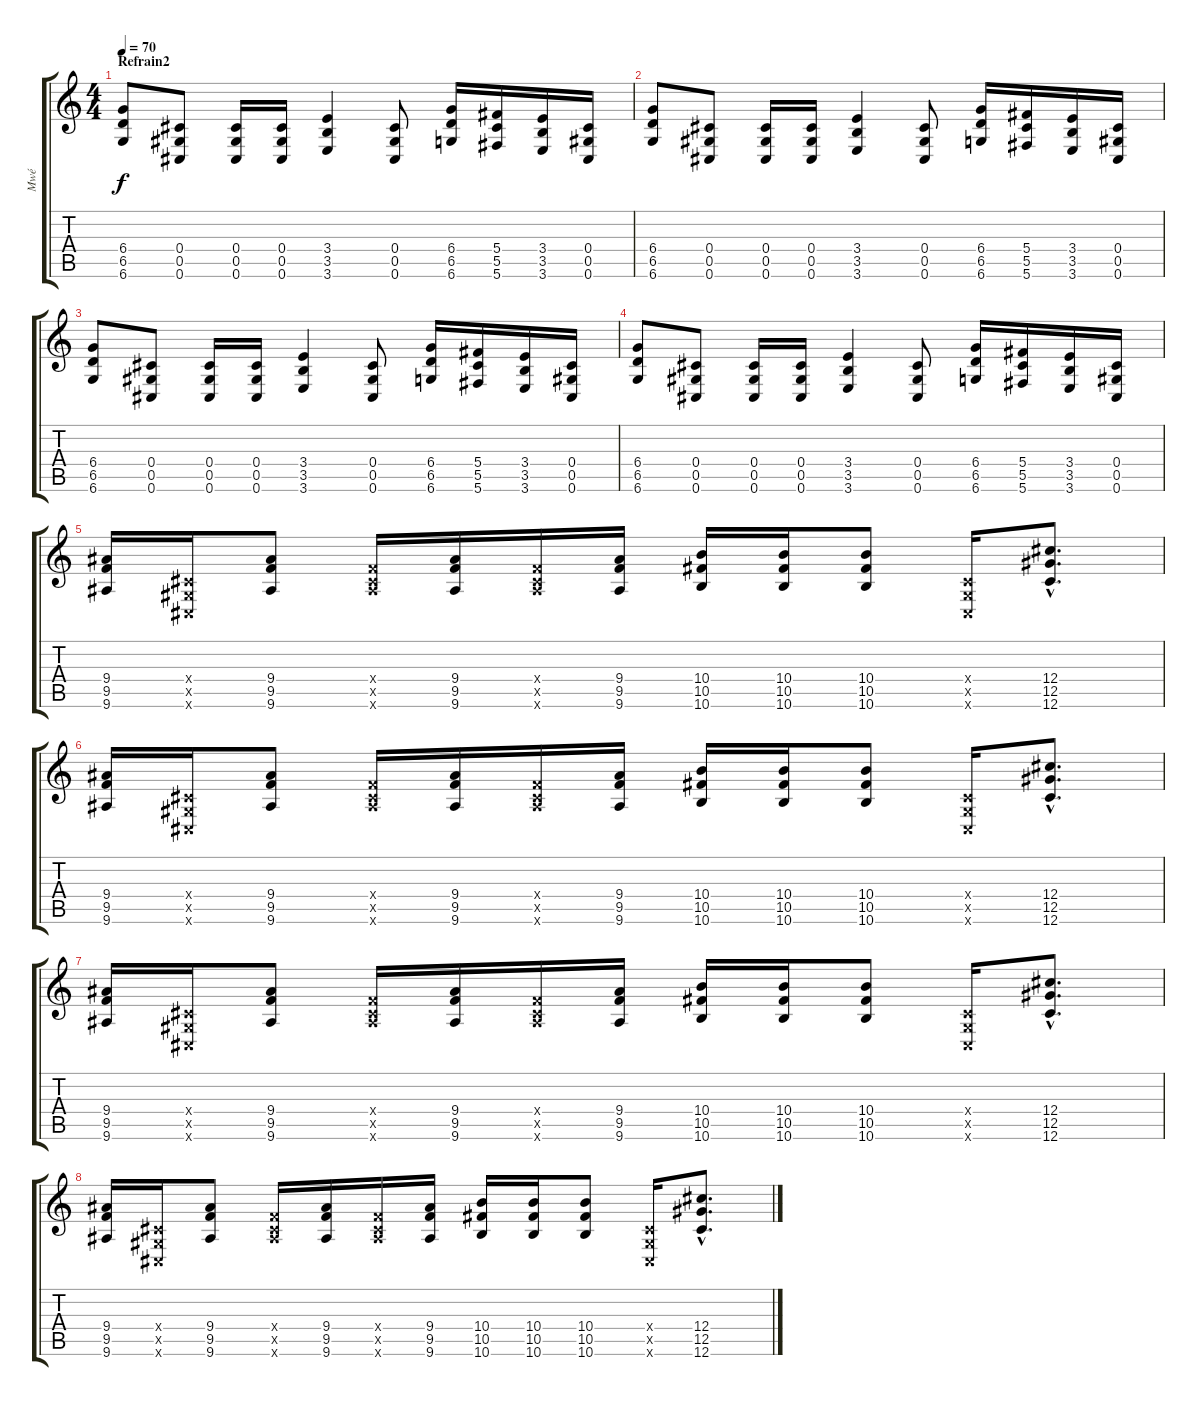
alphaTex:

\track ("Mwé" "Mwé") {instrument overdrivenguitar}
\staff {score tabs}
\tuning (Eb4 Bb3 Gb3 Db3 Ab2 Db2) {hide}
\ts (4 4)
\section ("" "Refrain2")
\tempo 70
\clef g2
\ks c
(6.4 6.5 6.6).8{dy f} (0.4 0.5 0.6).8 (0.4 0.5 0.6).16 (0.4 0.5 0.6).16 (3.4 3.5 3.6).4 (0.4 0.5 0.6).8 (6.4 6.5 6.6).16 (5.4 5.5 5.6).16 (3.4 3.5 3.6).16 (0.4 0.5 0.6).16 |
(6.4 6.5 6.6).8 (0.4 0.5 0.6).8 (0.4 0.5 0.6).16 (0.4 0.5 0.6).16 (3.4 3.5 3.6).4 (0.4 0.5 0.6).8 (6.4 6.5 6.6).16 (5.4 5.5 5.6).16 (3.4 3.5 3.6).16 (0.4 0.5 0.6).16 |
(6.4 6.5 6.6).8 (0.4 0.5 0.6).8 (0.4 0.5 0.6).16 (0.4 0.5 0.6).16 (3.4 3.5 3.6).4 (0.4 0.5 0.6).8 (6.4 6.5 6.6).16 (5.4 5.5 5.6).16 (3.4 3.5 3.6).16 (0.4 0.5 0.6).16 |
(6.4 6.5 6.6).8 (0.4 0.5 0.6).8 (0.4 0.5 0.6).16 (0.4 0.5 0.6).16 (3.4 3.5 3.6).4 (0.4 0.5 0.6).8 (6.4 6.5 6.6).16 (5.4 5.5 5.6).16 (3.4 3.5 3.6).16 (0.4 0.5 0.6).16 |
(9.4 9.5 9.6).16 (0.4{x} 0.5{x} 0.6{x}).16 (9.4 9.5 9.6).8 (0.4{x} 9.5{x} 9.6{x}).16 (9.4 9.5 9.6).16 (0.4{x} 9.5{x} 9.6{x}).16 (9.4 9.5 9.6).16 (10.4 10.5 10.6).16 (10.4 10.5 10.6).16 (10.4 10.5 10.6).8 (0.4{x} 0.5{x} 0.6{x}).16 (12.4{hac} 12.5{hac} 12.6{hac}).8{d} |
(9.4 9.5 9.6).16 (0.4{x} 0.5{x} 0.6{x}).16 (9.4 9.5 9.6).8 (0.4{x} 9.5{x} 9.6{x}).16 (9.4 9.5 9.6).16 (0.4{x} 9.5{x} 9.6{x}).16 (9.4 9.5 9.6).16 (10.4 10.5 10.6).16 (10.4 10.5 10.6).16 (10.4 10.5 10.6).8 (0.4{x} 0.5{x} 0.6{x}).16 (12.4{hac} 12.5{hac} 12.6{hac}).8{d} |
(9.4 9.5 9.6).16 (0.4{x} 0.5{x} 0.6{x}).16 (9.4 9.5 9.6).8 (0.4{x} 9.5{x} 9.6{x}).16 (9.4 9.5 9.6).16 (0.4{x} 9.5{x} 9.6{x}).16 (9.4 9.5 9.6).16 (10.4 10.5 10.6).16 (10.4 10.5 10.6).16 (10.4 10.5 10.6).8 (0.4{x} 0.5{x} 0.6{x}).16 (12.4{hac} 12.5{hac} 12.6{hac}).8{d} |
(9.4 9.5 9.6).16 (0.4{x} 0.5{x} 0.6{x}).16 (9.4 9.5 9.6).8 (0.4{x} 9.5{x} 9.6{x}).16 (9.4 9.5 9.6).16 (0.4{x} 9.5{x} 9.6{x}).16 (9.4 9.5 9.6).16 (10.4 10.5 10.6).16 (10.4 10.5 10.6).16 (10.4 10.5 10.6).8 (0.4{x} 0.5{x} 0.6{x}).16 (12.4{hac} 12.5{hac} 12.6{hac}).8{d}
